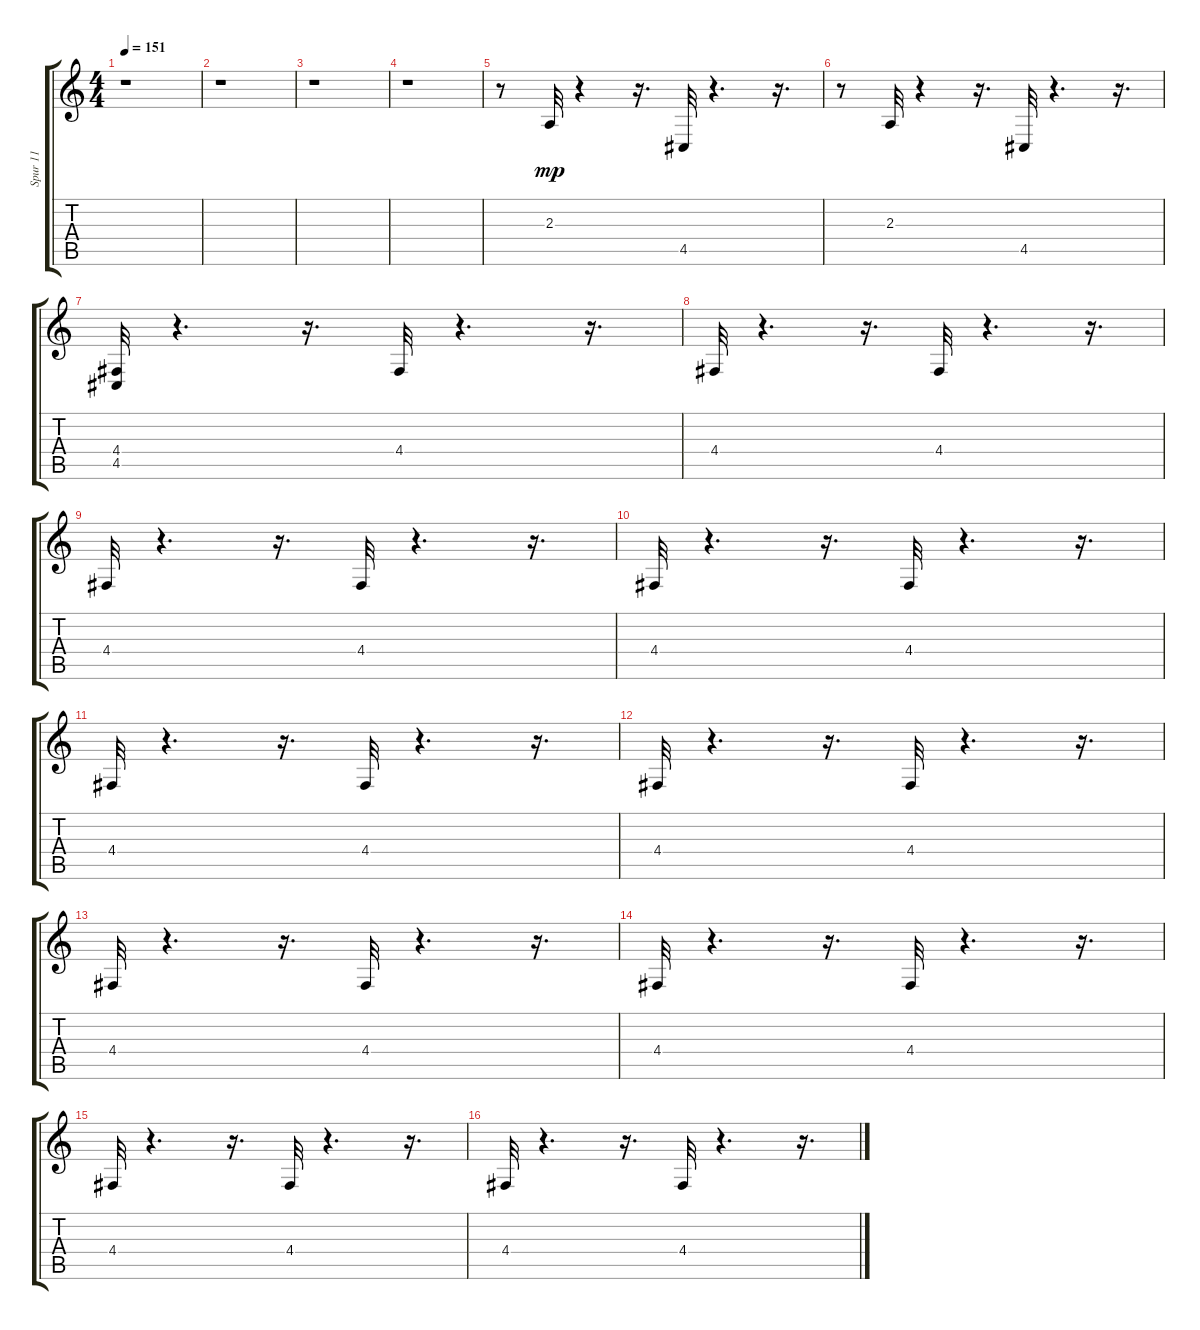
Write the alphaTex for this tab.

\track ("Spur 11" "Spur 11") {instrument acousticgrandpiano}
\staff {score tabs}
\tuning (E4 B3 G3 D3 A2 E2) {hide}
\ts (4 4)
\tempo 151
\clef g2
\ks c
r.1{dy f} |
r.1 |
r.1 |
r.1 |
r.8 2.3.32{dy mp} r.4 r.16{d} 4.5.32 r.4{d} r.16{d} |
r.8 2.3.32 r.4 r.16{d} 4.5.32 r.4{d} r.16{d} |
(4.4 4.5).32 r.4{d} r.16{d} 4.4.32 r.4{d} r.16{d} |
4.4.32 r.4{d} r.16{d} 4.4.32 r.4{d} r.16{d} |
4.4.32 r.4{d} r.16{d} 4.4.32 r.4{d} r.16{d} |
4.4.32 r.4{d} r.16{d} 4.4.32 r.4{d} r.16{d} |
4.4.32 r.4{d} r.16{d} 4.4.32 r.4{d} r.16{d} |
4.4.32 r.4{d} r.16{d} 4.4.32 r.4{d} r.16{d} |
4.4.32 r.4{d} r.16{d} 4.4.32 r.4{d} r.16{d} |
4.4.32 r.4{d} r.16{d} 4.4.32 r.4{d} r.16{d} |
4.4.32 r.4{d} r.16{d} 4.4.32 r.4{d} r.16{d} |
4.4.32 r.4{d} r.16{d} 4.4.32 r.4{d} r.16{d}
